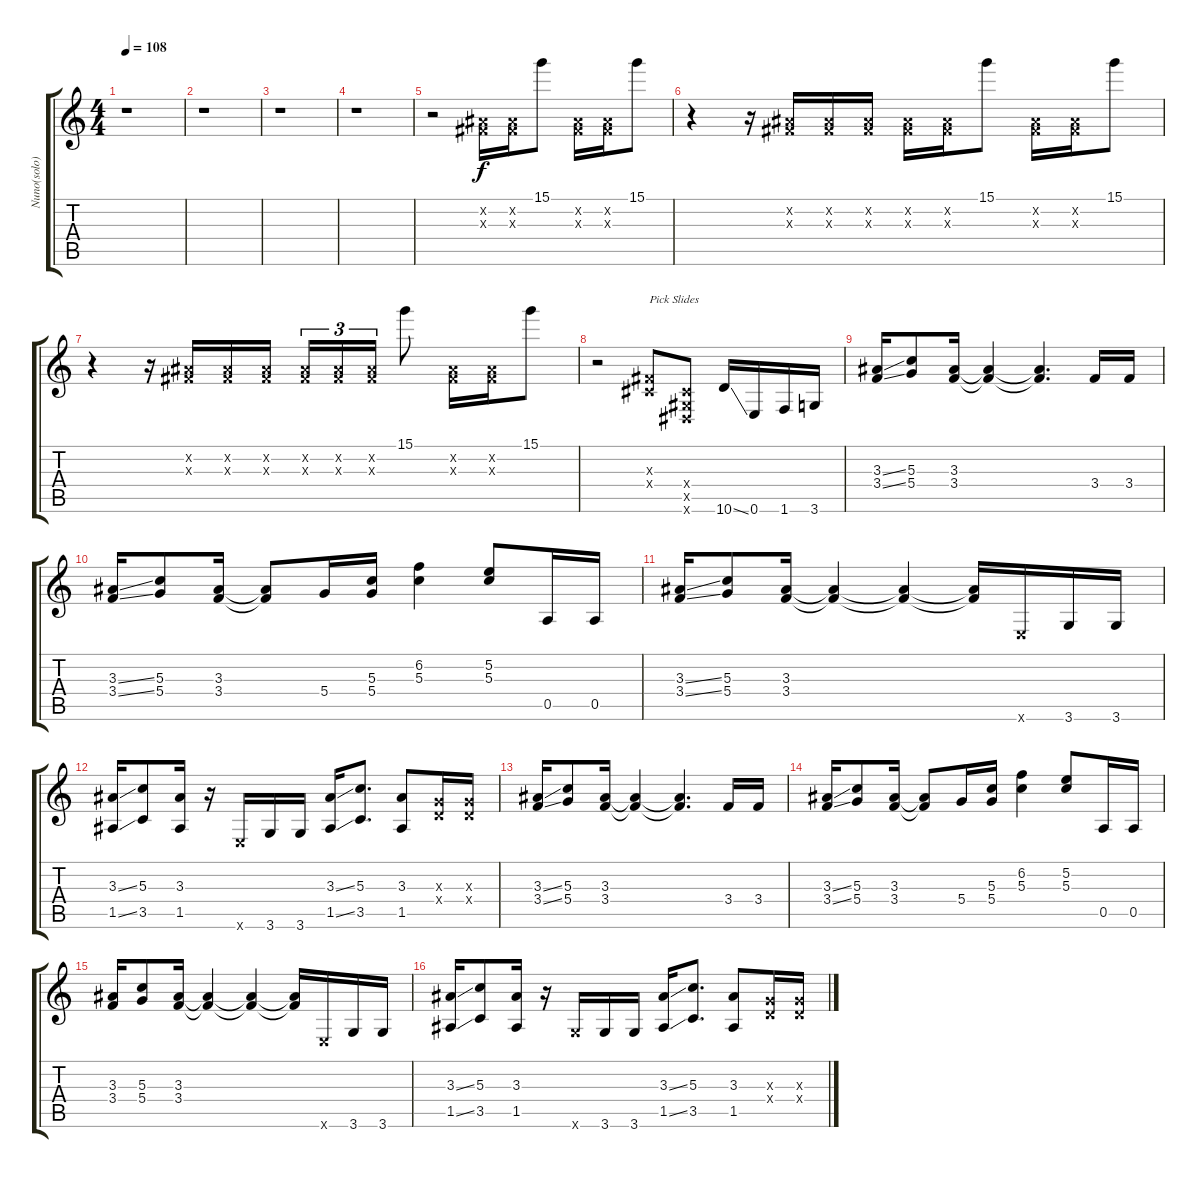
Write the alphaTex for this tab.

\track ("Nuno(solo)" "Nuno(solo)") {instrument distortionguitar}
\staff {score tabs}
\tuning (E4 B3 G3 D3 A2 E2) {hide}
\ts (4 4)
\tempo 108
\clef g2
\ks c
r.1{dy f instrument distortionguitar} |
r.1 |
r.1 |
r.1 |
r.2 (-1.2{x} -1.3{x}).16 (-1.2{x} -1.3{x}).16 15.1.8 (-1.2{x} -1.3{x}).16 (-1.2{x} -1.3{x}).16 15.1.8 |
r.4 r.16 (-1.2{x} -1.3{x}).16 (-1.2{x} -1.3{x}).16 (-1.2{x} -1.3{x}).16 (-1.2{x} -1.3{x}).16 (-1.2{x} -1.3{x}).16 15.1.8 (-1.2{x} -1.3{x}).16 (-1.2{x} -1.3{x}).16 15.1.8 |
r.4 r.16 (-1.2{x} -1.3{x}).16 (-1.2{x} -1.3{x}).16 (-1.2{x} -1.3{x}).16 (-1.2{x} -1.3{x}).16{tu (3 2)} (-1.2{x} -1.3{x}).16{tu (3 2)} (-1.2{x} -1.3{x}).16{tu (3 2)} 15.1.8 (-1.2{x} -1.3{x}).16 (-1.2{x} -1.3{x}).16 15.1.8 |
r.2 (-1.3{x} -1.4{x}).8{txt "Pick Slides"} (-1.4{x} -1.5{x} -1.6{x}).8 10.6{ss}.16 0.6.16 1.6.16 3.6.16 |
(3.3{ss} 3.4{ss}).16 (5.3 5.4).8 (3.3 3.4).16 (3.3{t} 3.4{t}).4 (3.3{t} 3.4{t}).4{d} 3.4.16 3.4.16 |
(3.3{ss} 3.4{ss}).16 (5.3 5.4).8 (3.3 3.4).16 (3.3{t} 3.4{t}).8 5.4.16 (5.3 5.4).16 (6.2 5.3).4 (5.2 5.3).8 0.5.16 0.5.16 |
(3.3{ss} 3.4{ss}).16 (5.3 5.4).8 (3.3 3.4).16 (3.3{t} 3.4{t}).4 (3.3{t} 3.4{t}).4 (3.3{t} 3.4{t}).16 0.6{x}.16 3.6.16 3.6.16 |
(3.3{ss} 1.5{ss}).16 (5.3 3.5).8 (3.3 1.5).16 r.16 0.6{x}.16 3.6.16 3.6.16 (3.3{ss} 1.5{ss}).16 (5.3 3.5).8{d} (3.3 1.5).8 (0.3{x} 0.4{x}).16 (0.3{x} 0.4{x}).16 |
(3.3{ss} 3.4{ss}).16 (5.3 5.4).8 (3.3 3.4).16 (3.3{t} 3.4{t}).4 (3.3{t} 3.4{t}).4{d} 3.4.16 3.4.16 |
(3.3{ss} 3.4{ss}).16 (5.3 5.4).8 (3.3 3.4).16 (3.3{t} 3.4{t}).8 5.4.16 (5.3 5.4).16 (6.2 5.3).4 (5.2 5.3).8 0.5.16 0.5.16 |
(3.3 3.4).16 (5.3 5.4).8 (3.3 3.4).16 (3.3{t} 3.4{t}).4 (3.3{t} 3.4{t}).4 (3.3{t} 3.4{t}).16 0.6{x}.16 3.6.16 3.6.16 |
(3.3{ss} 1.5{ss}).16 (5.3 3.5).8 (3.3 1.5).16 r.16 3.6{x}.16 3.6.16 3.6.16 (3.3{ss} 1.5{ss}).16 (5.3 3.5).8{d} (3.3 1.5).8 (0.3{x} 0.4{x}).16 (0.3{x} 0.4{x}).16
